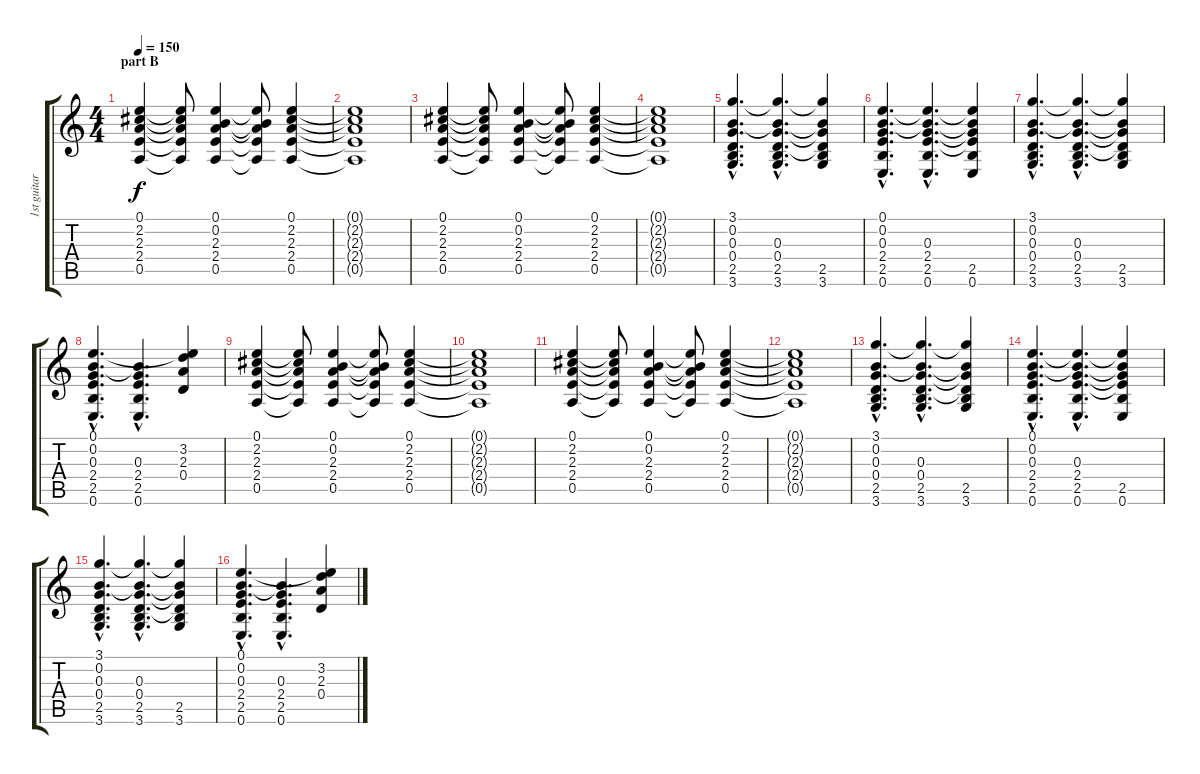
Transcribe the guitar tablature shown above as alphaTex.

\track ("1st guitar" "1st guitar") {instrument acousticguitarsteel}
\staff {score tabs}
\tuning (E4 B3 G3 D3 A2 E2) {hide}
\ts (4 4)
\section ("" "part B")
\tempo 150
\clef g2
\ks c
(0.1 2.2 2.3 2.4 0.5).4{dy f} (0.1{t} 2.2{t} 2.3{t} 2.4{t} 0.5{t}).8 (0.1 0.2 2.3 2.4 0.5).4 (0.1{t} 0.2{t} 2.3{t} 2.4{t} 0.5{t}).8 (0.1 2.2 2.3 2.4 0.5).4 |
(0.1{t} 2.2{t} 2.3{t} 2.4{t} 0.5{t}).1 |
(0.1 2.2 2.3 2.4 0.5).4 (0.1{t} 2.2{t} 2.3{t} 2.4{t} 0.5{t}).8 (0.1 0.2 2.3 2.4 0.5).4 (0.1{t} 0.2{t} 2.3{t} 2.4{t} 0.5{t}).8 (0.1 2.2 2.3 2.4 0.5).4 |
(0.1{t} 2.2{t} 2.3{t} 2.4{t} 0.5{t}).1 |
(3.1{hac} 0.2{hac} 0.3{hac} 0.4{hac} 2.5{hac} 3.6{hac}).4{d} (3.1{hac t} 0.2{hac t} 0.3{hac} 0.4{hac} 2.5{hac} 3.6{hac}).4{d} (3.1{t} 0.2{t} 0.3{t} 0.4{t} 2.5 3.6).4 |
(0.1{hac} 0.2{hac} 0.3{hac} 2.4{hac} 2.5{hac} 0.6{hac}).4{d} (0.1{hac t} 0.2{hac t} 0.3{hac} 2.4{hac} 2.5{hac} 0.6{hac}).4{d} (0.1{t} 0.2{t} 0.3{t} 2.4{t} 2.5 0.6).4 |
(3.1{hac} 0.2{hac} 0.3{hac} 0.4{hac} 2.5{hac} 3.6{hac}).4{d} (3.1{hac t} 0.2{hac t} 0.3{hac} 0.4{hac} 2.5{hac} 3.6{hac}).4{d} (3.1{t} 0.2{t} 0.3{t} 0.4{t} 2.5 3.6).4 |
(0.1{hac} 0.2{hac} 0.3{hac} 2.4{hac} 2.5{hac} 0.6{hac}).4{d} (0.2{hac t} 0.3{hac} 2.4{hac} 2.5{hac} 0.6{hac}).4{d} (0.1{t} 3.2 2.3 0.4).4 |
(0.1 2.2 2.3 2.4 0.5).4 (0.1{t} 2.2{t} 2.3{t} 2.4{t} 0.5{t}).8 (0.1 0.2 2.3 2.4 0.5).4 (0.1{t} 0.2{t} 2.3{t} 2.4{t} 0.5{t}).8 (0.1 2.2 2.3 2.4 0.5).4 |
(0.1{t} 2.2{t} 2.3{t} 2.4{t} 0.5{t}).1 |
(0.1 2.2 2.3 2.4 0.5).4 (0.1{t} 2.2{t} 2.3{t} 2.4{t} 0.5{t}).8 (0.1 0.2 2.3 2.4 0.5).4 (0.1{t} 0.2{t} 2.3{t} 2.4{t} 0.5{t}).8 (0.1 2.2 2.3 2.4 0.5).4 |
(0.1{t} 2.2{t} 2.3{t} 2.4{t} 0.5{t}).1 |
(3.1{hac} 0.2{hac} 0.3{hac} 0.4{hac} 2.5{hac} 3.6{hac}).4{d} (3.1{hac t} 0.2{hac t} 0.3{hac} 0.4{hac} 2.5{hac} 3.6{hac}).4{d} (3.1{t} 0.2{t} 0.3{t} 0.4{t} 2.5 3.6).4 |
(0.1{hac} 0.2{hac} 0.3{hac} 2.4{hac} 2.5{hac} 0.6{hac}).4{d} (0.1{hac t} 0.2{hac t} 0.3{hac} 2.4{hac} 2.5{hac} 0.6{hac}).4{d} (0.1{t} 0.2{t} 0.3{t} 2.4{t} 2.5 0.6).4 |
(3.1{hac} 0.2{hac} 0.3{hac} 0.4{hac} 2.5{hac} 3.6{hac}).4{d} (3.1{hac t} 0.2{hac t} 0.3{hac} 0.4{hac} 2.5{hac} 3.6{hac}).4{d} (3.1{t} 0.2{t} 0.3{t} 0.4{t} 2.5 3.6).4 |
(0.1{hac} 0.2{hac} 0.3{hac} 2.4{hac} 2.5{hac} 0.6{hac}).4{d} (0.2{hac t} 0.3{hac} 2.4{hac} 2.5{hac} 0.6{hac}).4{d} (0.1{t} 3.2 2.3 0.4).4
